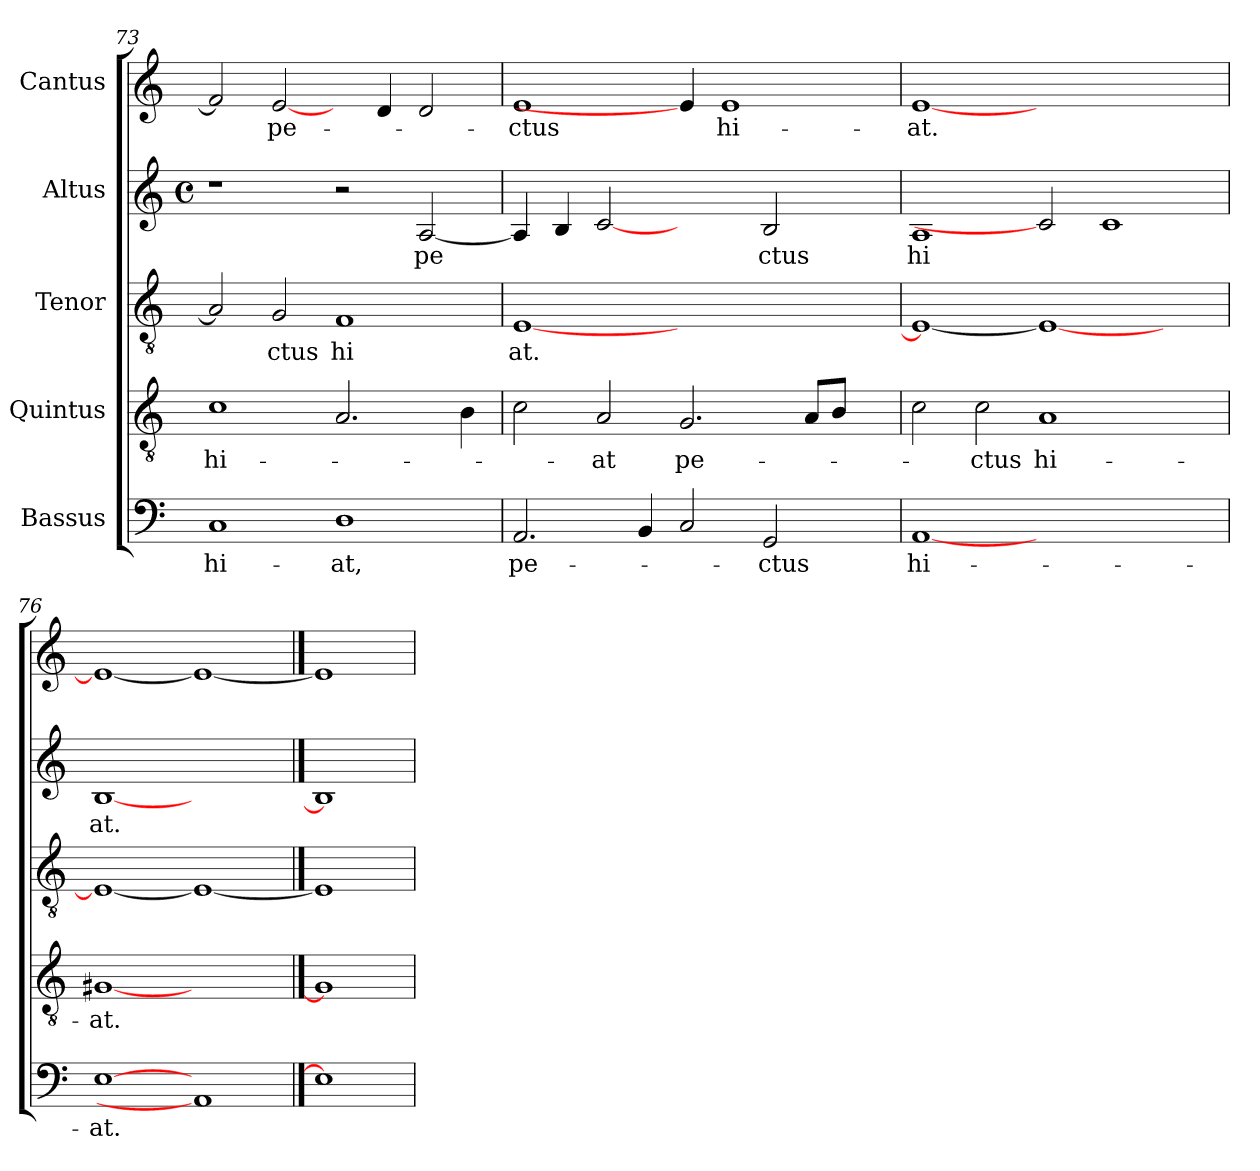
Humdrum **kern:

**kern	**text	**kern	**text	**kern	**text	**kern	**text	**kern	**text
*part5	*part5	*part4	*part4	*part3	*part3	*part2	*part2	*part1	*part1
*staff5	*staff5	*staff4	*staff4	*staff3	*staff3	*staff2	*staff2	*staff1	*staff1
*I"Bassus	*	*I"Quintus	*	*I"Tenor	*	*I"Altus	*	*I"Cantus	*
*clefF4	*	*clefGv2	*	*clefGv2	*	*clefG2	*	*clefG2	*
*k[]	*	*k[]	*	*k[]	*	*k[]	*	*k[]	*
*	*	*	*	*	*	*M4/4	*	*	*
*	*	*	*	*	*	*met(c)	*	*	*
=73	=73	=73	=73	=73	=73	=73	=73	=73	=73
!	!LO:LY:b	!	!LO:LY:b	!	!	!	!	!	!
1C	hi-	1c	hi-	2A/]	.	1r	.	2f/]	.
!	!	!	!	!	!LO:LY:b	!	!	!	!LO:LY:b
.	.	.	.	2G/	ctus	.	.	[2e/	pe-
!	!LO:LY:b	!	!	!	!LO:LY:b	!	!	!	!
1D	-at,	2.A/	.	1F	hi	2r	.	4ryy	.
.	.	.	.	.	.	.	.	4d/	.
!	!	!	!	!	!	!	!LO:LY:b	!	!
.	.	.	.	.	.	[<2A/	pe	2d/	.
.	.	4B\	.	.	.	.	.	.	.
=74	=74	=74	=74	=74	=74	=74	=74	=74	=74
!	!LO:LY:b	!	!	!	!LO:LY:b	!	!	!	!LO:LY:b
2.AA/	pe-	2c\	.	[<1E	at.	4A/]	.	1e	-ctus
.	.	.	.	.	.	4B/	.	.	.
!	!	!	!LO:LY:b	!	!	!	!	!	!
.	.	2A/	-at	.	.	[2c	.	.	.
4BB/	.	.	.	.	.	.	.	.	.
!	!	!	!LO:LY:b	!	!	!	!	!	!
2C/	.	2.G/	pe-	1ryy	.	2ryy	.	4e/]	.
!	!	!	!	!	!	!	!	!	!LO:LY:b
.	.	.	.	.	.	.	.	1e	hi-
!	!LO:LY:b	!	!	!	!	!	!LO:LY:b	!	!
2GG/	-ctus	.	.	.	.	2B/	ctus	.	.
.	.	8A/L	.	.	.	.	.	.	.
.	.	8B/J	.	.	.	.	.	.	.
4ryy	.	4ryy	.	4ryy	.	4ryy	.	.	.
=75	=75	=75	=75	=75	=75	=75	=75	=75	=75
!	!LO:LY:b	!	!	!	!	!	!LO:LY:b	!	!LO:LY:b
[1AA	hi-	2c\	.	1E_	.	1A	hi	[<1e	-at.
!	!	!	!LO:LY:b	!	!	!	!	!	!
.	.	2c\	-ctus	.	.	.	.	.	.
!	!	!	!LO:LY:b	!	!	!	!	!	!
1.ryy	.	1A	hi-	1E_	.	2c]	.	1.ryy	.
.	.	.	.	.	.	1c	.	.	.
.	.	2ryy	.	2ryy	.	.	.	.	.
!!LO:PB:g=z
=76	=76	=76	=76	=76	=76	=76	=76	=76	=76
!	!LO:LY:b	!	!LO:LY:b	!	!	!	!LO:LY:b	!	!
[1E	-at.	[1G#X	-at.	1E_	.	[1B	at.	1e_	.
1AA]	.	1ryy	.	1E_	.	1ryy	.	1e_	.
==77	==77	==77	==77	==77	==77	==77	==77	==77	==77
1E]	.	1G#]	.	1E]	.	1B]	.	1e]	.
=	=	=	=	=	=	=	=	=	=
*-	*-	*-	*-	*-	*-	*-	*-	*-	*-
